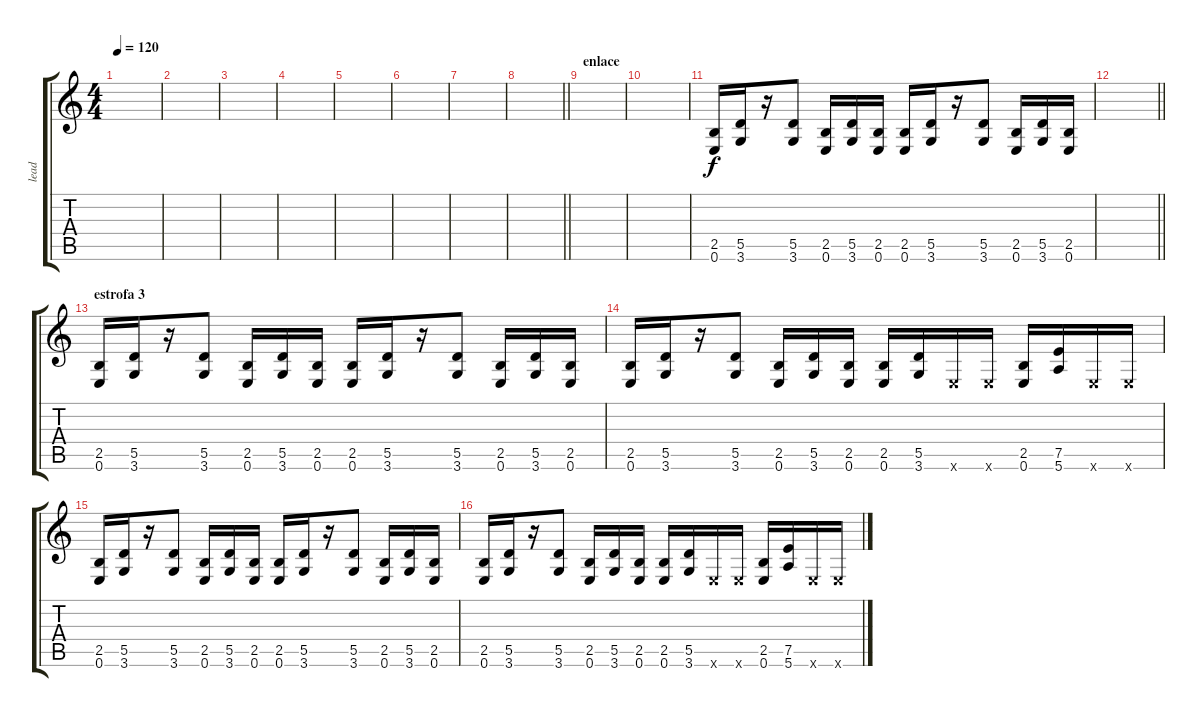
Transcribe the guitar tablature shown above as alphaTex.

\track ("lead" "lead") {instrument distortionguitar}
\staff {score tabs}
\tuning (E4 B3 G3 D3 A2 E2) {hide}
\ts (4 4)
\tempo 120
\clef g2
\ks c
|
|
|
|
|
|
|
\barLineRight lightlight
|
\section ("" "enlace")
|
|
(2.5 0.6).16 (5.5 3.6).16 r.16 (5.5 3.6).8 (2.5 0.6).16 (5.5 3.6).16 (2.5 0.6).16 (2.5 0.6).16 (5.5 3.6).16 r.16 (5.5 3.6).8 (2.5 0.6).16 (5.5 3.6).16 (2.5 0.6).16 |
\barLineRight lightlight
|
\section ("" "estrofa 3")
(2.5 0.6).16 (5.5 3.6).16 r.16 (5.5 3.6).8 (2.5 0.6).16 (5.5 3.6).16 (2.5 0.6).16 (2.5 0.6).16 (5.5 3.6).16 r.16 (5.5 3.6).8 (2.5 0.6).16 (5.5 3.6).16 (2.5 0.6).16 |
(2.5 0.6).16 (5.5 3.6).16 r.16 (5.5 3.6).8 (2.5 0.6).16 (5.5 3.6).16 (2.5 0.6).16 (2.5 0.6).16 (5.5 3.6).16 0.6{x}.16 0.6{x}.16 (2.5 0.6).16 (7.5 5.6).16 0.6{x}.16 0.6{x}.16 |
(2.5 0.6).16 (5.5 3.6).16 r.16 (5.5 3.6).8 (2.5 0.6).16 (5.5 3.6).16 (2.5 0.6).16 (2.5 0.6).16 (5.5 3.6).16 r.16 (5.5 3.6).8 (2.5 0.6).16 (5.5 3.6).16 (2.5 0.6).16 |
(2.5 0.6).16 (5.5 3.6).16 r.16 (5.5 3.6).8 (2.5 0.6).16 (5.5 3.6).16 (2.5 0.6).16 (2.5 0.6).16 (5.5 3.6).16 0.6{x}.16 0.6{x}.16 (2.5 0.6).16 (7.5 5.6).16 0.6{x}.16 0.6{x}.16
